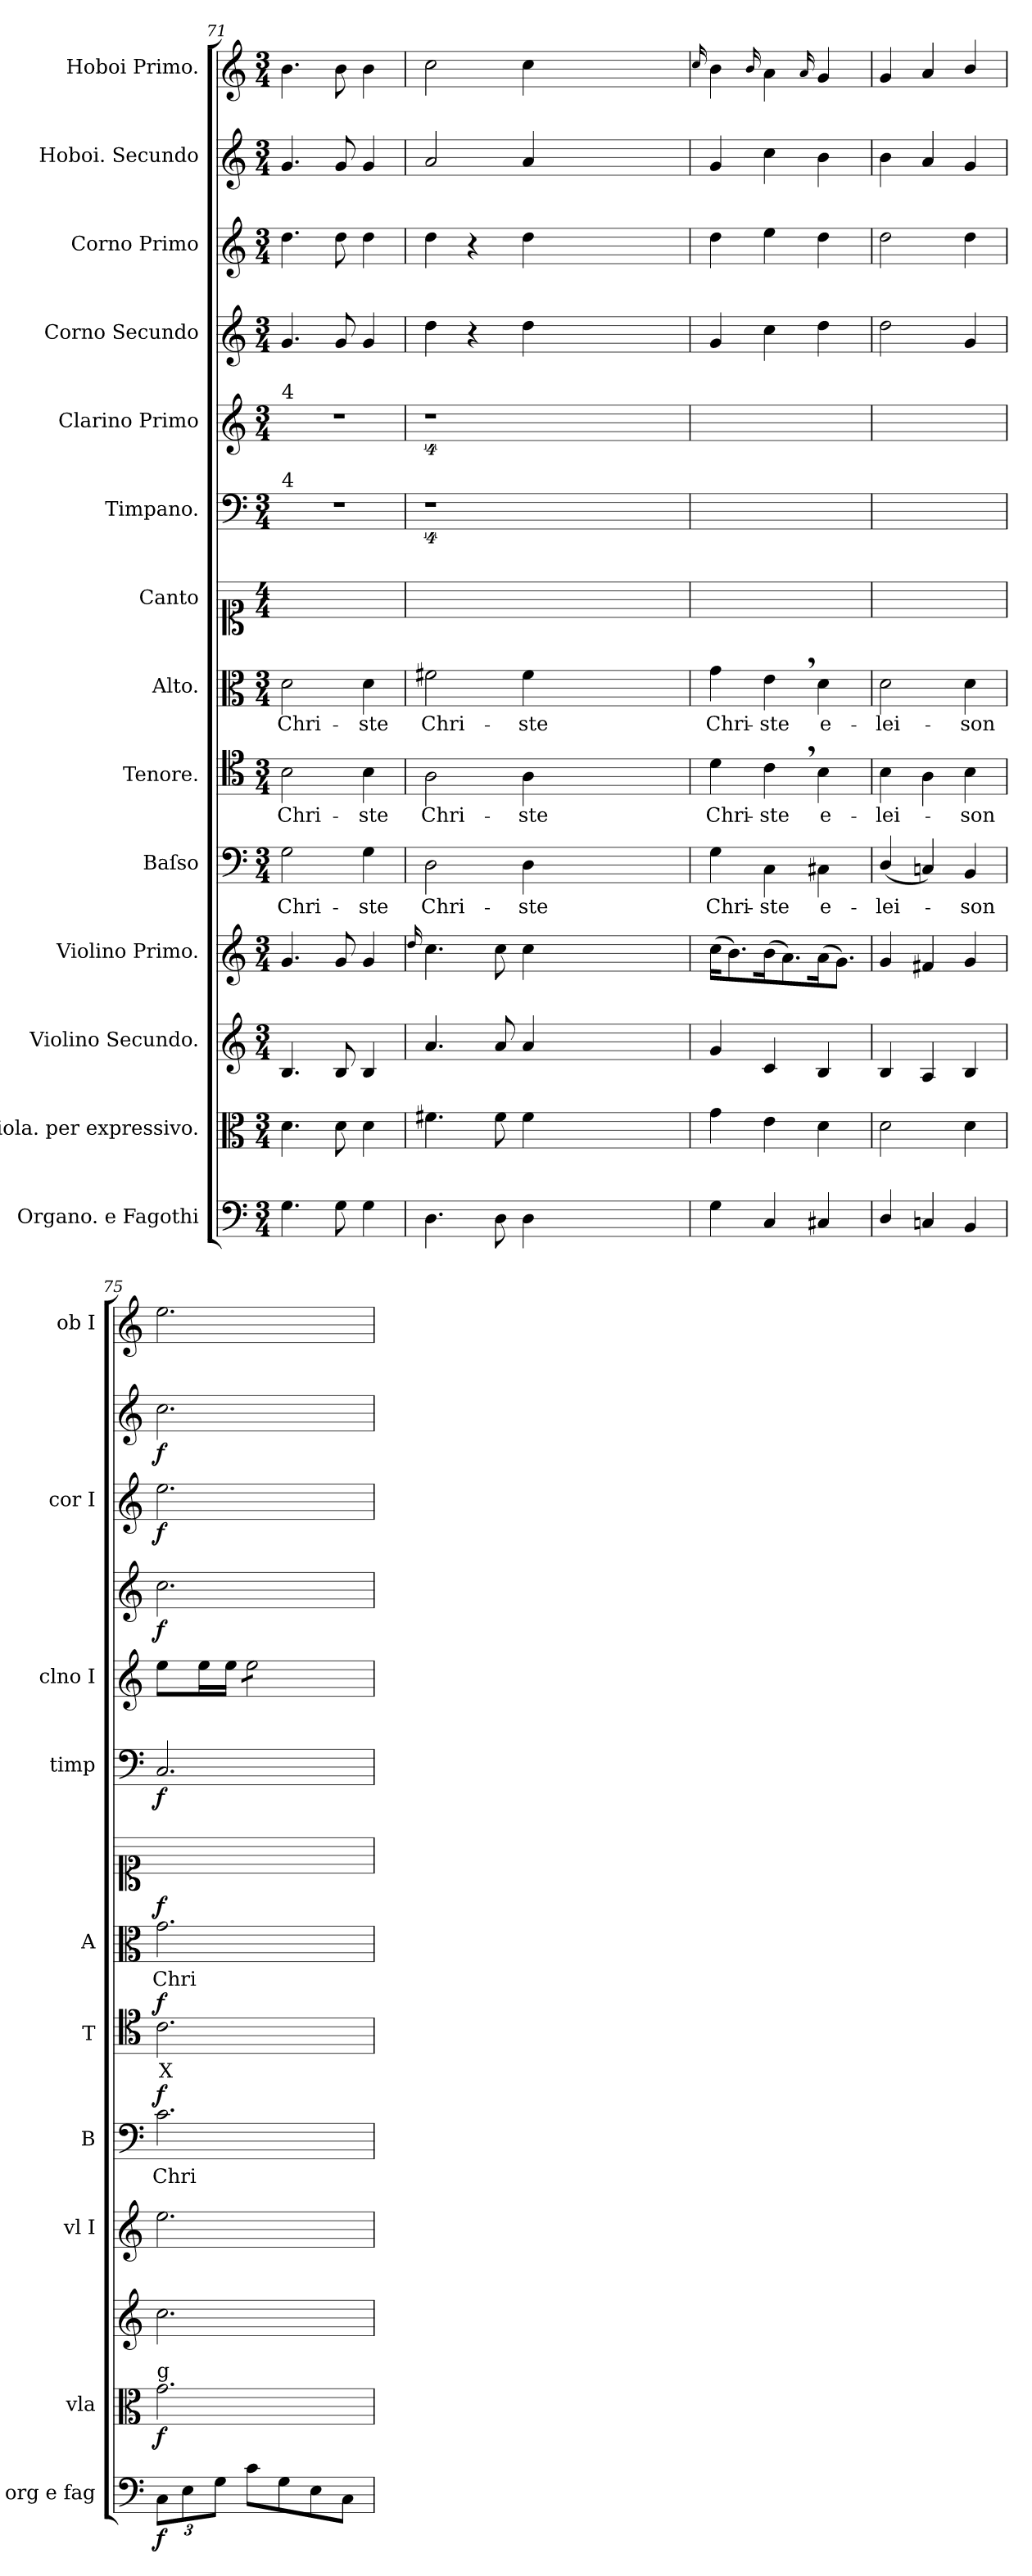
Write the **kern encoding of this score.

**kern	**dynam	**kern	**dynam	**kern	**dynam	**kern	**dynam	**kern	**text	**dynam	**kern	**text	**dynam	**kern	**text	**dynam	**kern	**kern	**dynam	**kern	**dynam	**kern	**dynam	**kern	**dynam	**kern	**dynam	**kern	**dynam
*part14	*part14	*part13	*part13	*part12	*part12	*part11	*part11	*part10	*part10	*part10	*part9	*part9	*part9	*part8	*part8	*part8	*part7	*part6	*part6	*part5	*part5	*part4	*part4	*part3	*part3	*part2	*part2	*part1	*part1
*staff14	*staff14	*staff13	*staff13	*staff12	*staff12	*staff11	*staff11	*staff10	*staff10	*staff10	*staff9	*staff9	*staff9	*staff8	*staff8	*staff8	*staff7	*staff6	*staff6	*staff5	*staff5	*staff4	*staff4	*staff3	*staff3	*staff2	*staff2	*staff1	*staff1
*I"Organo. e Fagothi	*	*I"Viola. per expressivo.	*	*I"Violino Secundo.	*	*I"Violino Primo.	*	*I"Baſso	*	*	*I"Tenore.	*	*	*I"Alto.	*	*	*I"Canto	*I"Timpano.	*	*I"Clarino Primo	*	*I"Corno Secundo	*	*I"Corno Primo	*	*I"Hoboi. Secundo	*	*I"Hoboi Primo.	*
*I'org e fag	*	*I'vla	*	*	*	*I'vl I	*	*I'B	*	*	*I'T	*	*	*I'A	*	*	*	*I'timp	*	*I'clno I	*	*	*	*I'cor I	*	*	*	*I'ob I	*
*clefF4	*	*clefC3	*	*clefG2	*	*clefG2	*	*clefF4	*	*	*clefC4	*	*	*clefC3	*	*	*clefC1	*clefF4	*	*clefG2	*	*clefG2	*	*clefG2	*	*clefG2	*	*clefG2	*
*k[]	*	*k[]	*	*k[]	*	*k[]	*	*k[]	*	*	*k[]	*	*	*k[]	*	*	*k[]	*k[]	*	*k[]	*	*k[]	*	*k[]	*	*k[]	*	*k[]	*
*C:	*	*C:	*	*C:	*	*C:	*	*C:	*	*	*C:	*	*	*C:	*	*	*C:	*C:	*	*C:	*	*C:	*	*C:	*	*C:	*	*C:	*
*M3/4	*	*M3/4	*	*M3/4	*	*M3/4	*	*M3/4	*	*	*M3/4	*	*	*M3/4	*	*	*M4/4	*M3/4	*	*M3/4	*	*M3/4	*	*M3/4	*	*M3/4	*	*M3/4	*
=71	=71	=71	=71	=71	=71	=71	=71	=71	=71	=71	=71	=71	=71	=71	=71	=71	=71	=71	=71	=71	=71	=71	=71	=71	=71	=71	=71	=71	=71
!	!	!	!	!	!	!	!	!	!	!	!	!	!	!	!	!	!	!	!	!LO:TX:a:t=4	!	!	!	!	!	!	!	!	!
!	!	!	!	!	!	!	!	!	!	!	!	!	!	!	!	!	!	!LO:TX:a:t=4	!	!	!	!	!	!	!	!	!	!	!
!	!LO:DY:b	!	!LO:DY:b	!	!LO:DY:a	!	!LO:DY:b	!	!	!LO:DY:b	!	!	!LO:DY:a	!	!	!LO:DY:a	!	!	!	!	!	!	!LO:DY:b	!	!LO:DY:b	!	!LO:DY:b	!	!LO:DY:b
4.G\	piano	4.d\	piano	4.B/	piano	4.g/	piano	2G\	Chri-	pia	2B\	Chri-	pia	2d\	Chri-	pia	2.ryy	2.r	.	2.r	.	4.g/	pia	4.dd\	pia	4.g/	pia	4.b\	pia
8G\	.	8d\	.	8B/	.	8g/	.	.	.	.	.	.	.	.	.	.	.	.	.	.	.	8g/	.	8dd\	.	8g/	.	8b\	.
4G\	.	4d\	.	4B/	.	4g/	.	4G\	-ste	.	4B\	-ste	.	4d\	-ste	.	.	.	.	.	.	4g/	.	4dd\	.	4g/	.	4b\	.
=72	=72	=72	=72	=72	=72	=72	=72	=72	=72	=72	=72	=72	=72	=72	=72	=72	=72	=72	=72	=72	=72	=72	=72	=72	=72	=72	=72	=72	=72
.	.	.	.	.	.	16qqdd/	.	.	.	.	.	.	.	.	.	.	.	.	.	.	.	.	.	.	.	.	.	.	.
!	!	!	!	!	!	!	!	!	!LO:LY:i	!	!	!LO:LY:i	!	!	!LO:LY:i	!	!	!	!	!	!	!	!	!	!	!	!	!	!
4.D\	.	4.f#X\	.	4.a/	.	4.cc\	.	2D\	Chri-	.	2A\	Chri-	.	2f#X\	Chri-	.	2.ryy	4%9r	.	4%9r	.	4dd\	.	4dd\	.	2a/	.	2cc\	.
.	.	.	.	.	.	.	.	.	.	.	.	.	.	.	.	.	.	.	.	.	.	4r	.	4r	.	.	.	.	.
8D\	.	8f#\	.	8a/	.	8cc\	.	.	.	.	.	.	.	.	.	.	.	.	.	.	.	.	.	.	.	.	.	.	.
!	!	!	!	!	!	!	!	!	!LO:LY:i	!	!	!LO:LY:i	!	!	!LO:LY:i	!	!	!	!	!	!	!	!	!	!	!	!	!	!
4D\	.	4f#\	.	4a/	.	4cc\	.	4D\	-ste	.	4A\	-ste	.	4f#\	-ste	.	.	.	.	.	.	4dd\	.	4dd\	.	4a/	.	4cc\	.
1.ryy	.	1.ryy	.	1.ryy	.	1.ryy	.	1.ryy	.	.	1.ryy	.	.	1.ryy	.	.	1.ryy	.	.	.	.	1.ryy	.	1.ryy	.	1.ryy	.	1.ryy	.
=73	=73	=73	=73	=73	=73	=73	=73	=73	=73	=73	=73	=73	=73	=73	=73	=73	=73	=73	=73	=73	=73	=73	=73	=73	=73	=73	=73	=73	=73
.	.	.	.	.	.	.	.	.	.	.	.	.	.	.	.	.	.	.	.	.	.	.	.	.	.	.	.	16qqcc/	.
!	!	!	!	!	!	!	!	!	!LO:LY:i	!	!	!LO:LY:i	!	!	!LO:LY:i	!	!	!	!	!	!	!	!	!	!	!	!	!	!
4G\	.	4g\	.	4g/	.	(16cc\KL	.	4G\	Chri-	.	4d\	Chri-	.	4g\	Chri-	.	2.ryy	2.ryy	.	2.ryy	.	4g/	.	4dd\	.	4g/	.	4b\	.
.	.	.	.	.	.	8.b\)	.	.	.	.	.	.	.	.	.	.	.	.	.	.	.	.	.	.	.	.	.	.	.
.	.	.	.	.	.	.	.	.	.	.	.	.	.	.	.	.	.	.	.	.	.	.	.	.	.	.	.	16qqb/	.
!	!	!	!	!	!	!	!	!	!LO:LY:i	!	!	!LO:LY:i	!	!	!LO:LY:i	!	!	!	!	!	!	!	!	!	!	!	!	!	!
4C/	.	4e\	.	4c/	.	(16b\K	.	4C\	-ste	.	4c,<\	-ste	.	4e,<\	-ste	.	.	.	.	.	.	4cc\	.	4ee\	.	4cc\	.	4a\	.
.	.	.	.	.	.	8.a\)	.	.	.	.	.	.	.	.	.	.	.	.	.	.	.	.	.	.	.	.	.	.	.
.	.	.	.	.	.	.	.	.	.	.	.	.	.	.	.	.	.	.	.	.	.	.	.	.	.	.	.	16qqa/	.
4C#X/	.	4d\	.	4B/	.	(16a\K	.	4C#X\	e-	.	4B\	e-	.	4d\	e-	.	.	.	.	.	.	4dd\	.	4dd\	.	4b\	.	4g/	.
.	.	.	.	.	.	8.g\J)	.	.	.	.	.	.	.	.	.	.	.	.	.	.	.	.	.	.	.	.	.	.	.
=74	=74	=74	=74	=74	=74	=74	=74	=74	=74	=74	=74	=74	=74	=74	=74	=74	=74	=74	=74	=74	=74	=74	=74	=74	=74	=74	=74	=74	=74
4D/	.	2d\	.	4B/	.	4g/	.	(4D/	-lei-	.	4B\	-lei-	.	2d\	-lei-	.	2.ryy	2.ryy	.	2.ryy	.	2dd\	.	2dd\	.	4b\	.	4g/	.
4Cn/	.	.	.	4A/	.	4f#X/	.	4Cn/)	.	.	4A\	.	.	.	.	.	.	.	.	.	.	.	.	.	.	4a/	.	4a/	.
4BB/	.	4d\	.	4B/	.	4g/	.	4BB/	-son	.	4B\	-son	.	4d\	-son	.	.	.	.	.	.	4g/	.	4dd\	.	4g/	.	4b/	.
=75	=75	=75	=75	=75	=75	=75	=75	=75	=75	=75	=75	=75	=75	=75	=75	=75	=75	=75	=75	=75	=75	=75	=75	=75	=75	=75	=75	=75	=75
!	!	!LO:TX:a:t=g	!	!	!	!	!	!	!	!	!	!	!	!	!	!	!	!	!	!	!	!	!	!	!	!	!	!	!
!	!	!	!	!	!LO:DY:b	!	!LO:DY:b	!	!	!LO:DY:b	!	!	!LO:DY:a	!	!	!LO:DY:b	!	!	!	!	!LO:DY:b	!	!	!	!	!	!	!	!LO:DY:b
12C\L	f	2.g\	f	2.cc\	fort	2.ee\	fort	2.c\	Chri-	f	2.c\	X-	f	2.g\	Chri-	f	2.ryy	2.C/	f	8ee\L	for	2.cc\	f	2.ee\	f	2.cc\	f	2.ee\	for
12E\	.	.	.	.	.	.	.	.	.	.	.	.	.	.	.	.	.	.	.	.	.	.	.	.	.	.	.	.	.
.	.	.	.	.	.	.	.	.	.	.	.	.	.	.	.	.	.	.	.	16ee\L	.	.	.	.	.	.	.	.	.
12G\J	.	.	.	.	.	.	.	.	.	.	.	.	.	.	.	.	.	.	.	.	.	.	.	.	.	.	.	.	.
.	.	.	.	.	.	.	.	.	.	.	.	.	.	.	.	.	.	.	.	16ee\JJ	.	.	.	.	.	.	.	.	.
*	*	*	*	*	*	*	*	*	*	*	*	*	*	*	*	*	*	*	*	*tremolo	*	*	*	*	*	*	*	*	*
8c\L	.	.	.	.	.	.	.	.	.	.	.	.	.	.	.	.	.	.	.	8ee\L	.	.	.	.	.	.	.	.	.
8G\	.	.	.	.	.	.	.	.	.	.	.	.	.	.	.	.	.	.	.	8ee\	.	.	.	.	.	.	.	.	.
8E\	.	.	.	.	.	.	.	.	.	.	.	.	.	.	.	.	.	.	.	8ee\	.	.	.	.	.	.	.	.	.
8C\J	.	.	.	.	.	.	.	.	.	.	.	.	.	.	.	.	.	.	.	8ee\J	.	.	.	.	.	.	.	.	.
*	*	*	*	*	*	*	*	*	*	*	*	*	*	*	*	*	*	*	*	*Xtremolo	*	*	*	*	*	*	*	*	*
=	=	=	=	=	=	=	=	=	=	=	=	=	=	=	=	=	=	=	=	=	=	=	=	=	=	=	=	=	=
*-	*-	*-	*-	*-	*-	*-	*-	*-	*-	*-	*-	*-	*-	*-	*-	*-	*-	*-	*-	*-	*-	*-	*-	*-	*-	*-	*-	*-	*-
